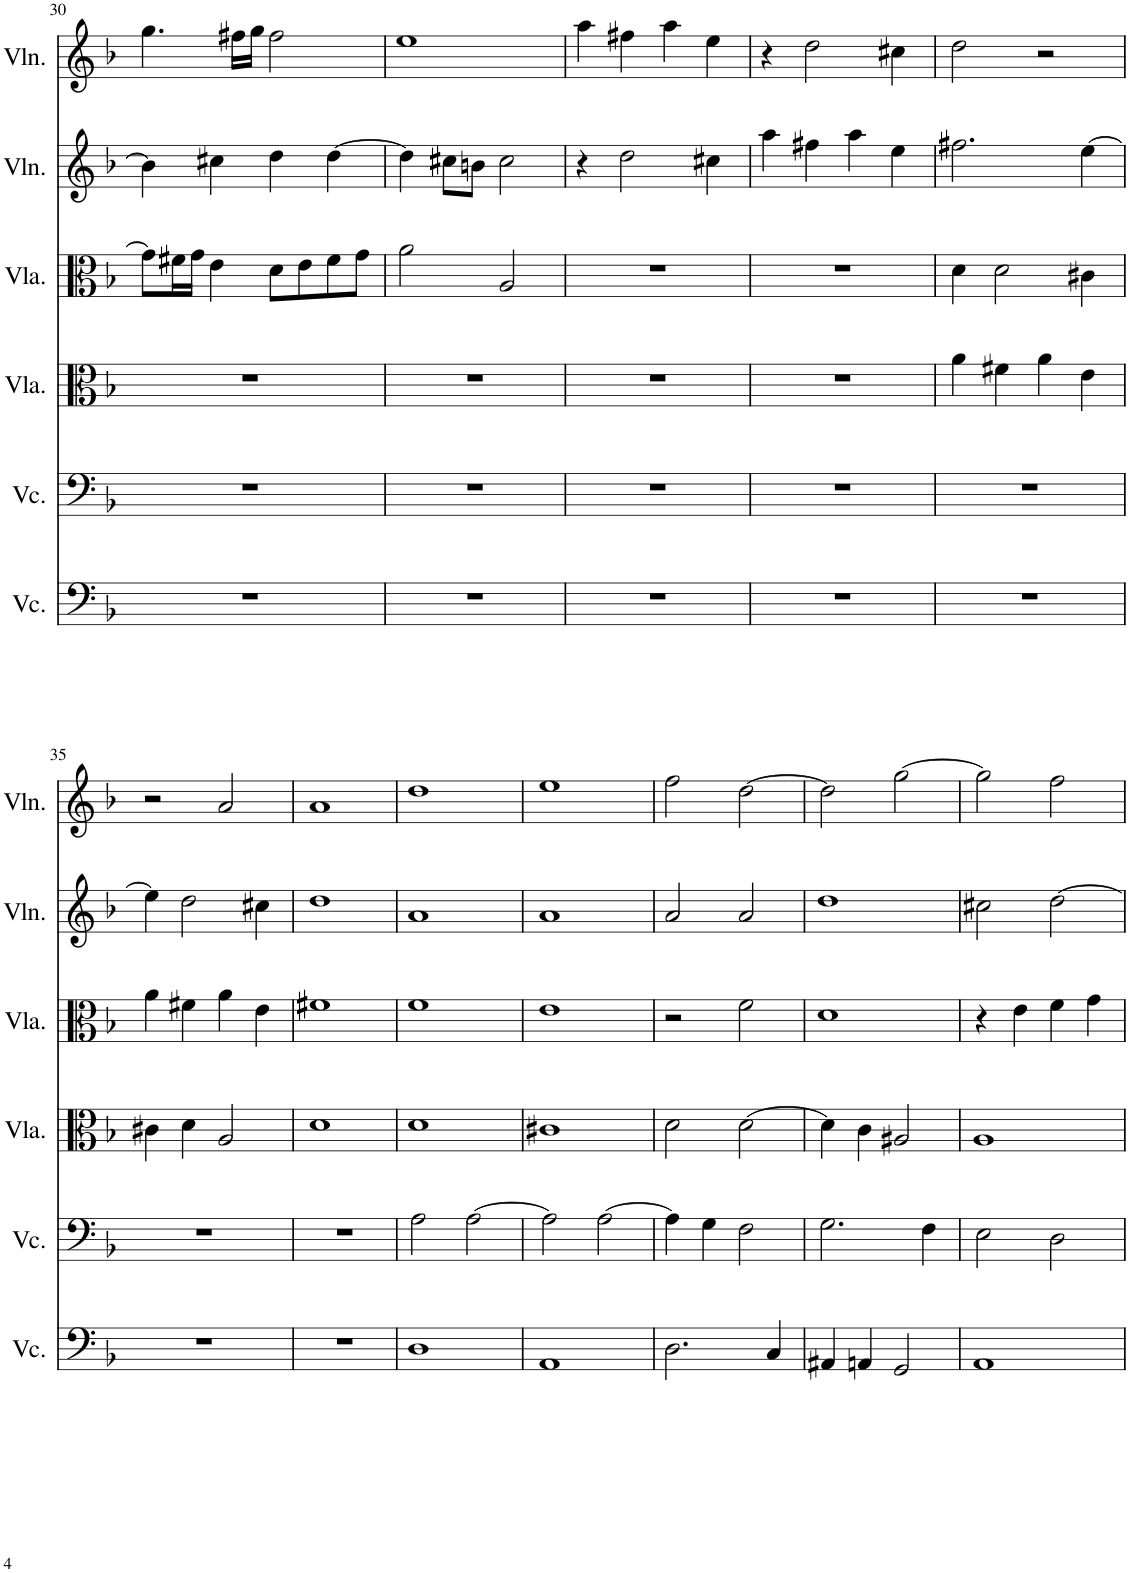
**kern	**kern	**kern	**kern	**kern	**kern
*part6	*part5	*part4	*part3	*part2	*part1
*staff6	*staff5	*staff4	*staff3	*staff2	*staff1
*I"Violoncello, Track 6	*I"Violoncello, Track 5	*I"Viola, Track 4	*I"Viola, Track 3	*I"Violino, Track 2	*I"Violino, Track 1
*I'Vc.	*I'Vc.	*I'Vla.	*I'Vla.	*I'Vln.	*I'Vln.
!!LO:PB:g=z
*clefF4	*clefF4	*clefC3	*clefC3	*clefG2	*clefG2
*k[b-]	*k[b-]	*k[b-]	*k[b-]	*k[b-]	*k[b-]
*M2/2	*M2/2	*M2/2	*M2/2	*M2/2	*M2/2
=30	=30	=30	=30	=30	=30
1r	1r	1r	8g\L]	4b\]	4.gg\
.	.	.	16f#X\L	.	.
.	.	.	16g\JJ	.	.
.	.	.	4e\	4cc#X\	.
.	.	.	.	.	16ff#X\LL
.	.	.	.	.	16gg\JJ
.	.	.	8d\L	4dd\	2ff#\
.	.	.	8e\	.	.
.	.	.	8f#\	[4dd\	.
.	.	.	8g\J	.	.
=31	=31	=31	=31	=31	=31
1r	1r	1r	2a\	4dd\]	1ee
.	.	.	.	8cc#X\L	.
.	.	.	.	8bn\J	.
.	.	.	2A/	2cc#\	.
=32	=32	=32	=32	=32	=32
1r	1r	1r	1r	4r	4aa\
.	.	.	.	2dd\	4ff#X\
.	.	.	.	.	4aa\
.	.	.	.	4cc#X\	4ee\
=33	=33	=33	=33	=33	=33
1r	1r	1r	1r	4aa\	4r
.	.	.	.	4ff#X\	2dd\
.	.	.	.	4aa\	.
.	.	.	.	4ee\	4cc#X\
=34	=34	=34	=34	=34	=34
1r	1r	4a\	4d\	2.ff#X\	2dd\
.	.	4f#X\	2d\	.	.
.	.	4a\	.	.	2r
.	.	4e\	4c#X\	[4ee\	.
!!LO:LB:g=z
=35	=35	=35	=35	=35	=35
1r	1r	4c#X\	4a\	4ee\]	2r
.	.	4d\	4f#X\	2dd\	.
.	.	2A/	4a\	.	2a/
.	.	.	4e\	4cc#X\	.
=36	=36	=36	=36	=36	=36
1r	1r	1d	1f#X	1dd	1a
=37	=37	=37	=37	=37	=37
1D	2A\	1d	1f	1a	1dd
.	[2A\	.	.	.	.
=38	=38	=38	=38	=38	=38
1AA	2A\]	1c#X	1e	1a	1ee
.	[2A\	.	.	.	.
=39	=39	=39	=39	=39	=39
2.D\	4A\]	2d\	2r	2a/	2ff\
.	4G\	.	.	.	.
.	2F\	[2d\	2f\	2a/	[2dd\
4C/	.	.	.	.	.
=40	=40	=40	=40	=40	=40
4AA#X/	2.G\	4d\]	1d	1dd	2dd\]
4AAn/	.	4c\	.	.	.
2GG/	.	2A#X/	.	.	[2gg\
.	4F\	.	.	.	.
=41	=41	=41	=41	=41	=41
1AA	2E\	1A	4r	2cc#X\	2gg\]
.	.	.	4e\	.	.
.	2D\	.	4f\	[2dd\	2ff\
.	.	.	4g\	.	.
=	=	=	=	=	=
*-	*-	*-	*-	*-	*-
